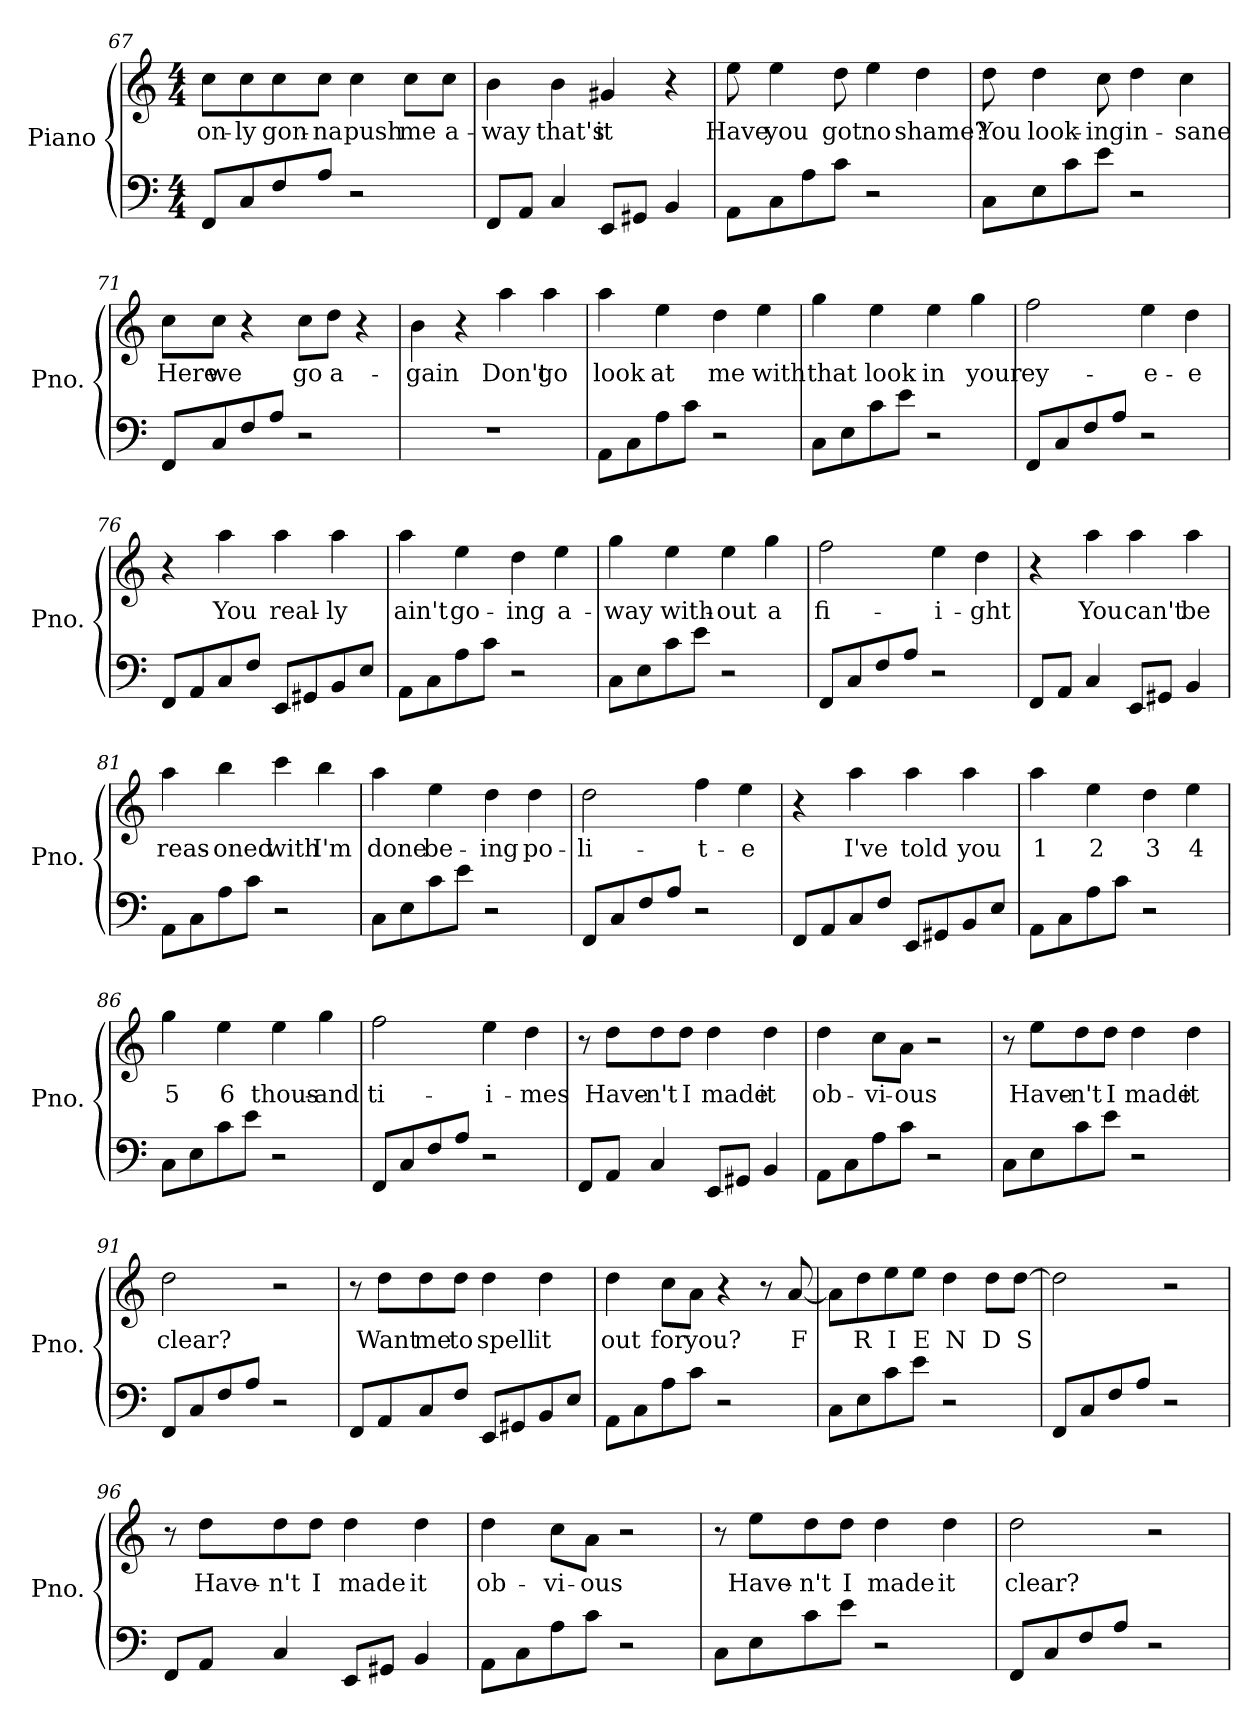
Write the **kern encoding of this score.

**kern	**kern	**text
*part1	*part1	*part1
*staff2	*staff1	*staff1
*I"Piano	*	*
*I'Pno.	*	*
*clefF4	*clefG2	*
*k[]	*k[]	*
*M4/4	*M4/4	*
=67	=67	=67
8FF/L	8cc\L	on-
8C/	8cc\	-ly
8F/	8cc\	gon-
8A/J	8cc\J	-na
2r	4cc\	push
.	8cc\L	me
.	8cc\J	a-
!!LO:PB:g=z
=68	=68	=68
8FF/L	4b\	-way
8AA/J	.	.
4C/	4b\	that's
8EE/L	4g#X/	it
8GG#X/J	.	.
4BB/	4r	.
=69	=69	=69
8AA\L	8ee\	Have
8C\	4ee\	you
8A\	.	.
8c\J	8dd\	got
2r	4ee\	no
.	4dd\	shame?
=70	=70	=70
8C\L	8dd\	You
8E\	4dd\	look-
8c\	.	.
8e\J	8cc\	-ing
2r	4dd\	in-
.	4cc\	-sane
=71	=71	=71
8FF/L	8cc\L	Here
8C/	8cc\J	we
8F/	4r	.
8A/J	.	.
2r	8cc\L	go
.	8dd\J	a-
.	4r	.
!!LO:LB:g=z
=72	=72	=72
1r	4b\	-gain
.	4r	.
.	4aa\	Don't
.	4aa\	go
=73	=73	=73
8AA\L	4aa\	look
8C\	.	.
8A\	4ee\	at
8c\J	.	.
2r	4dd\	me
.	4ee\	with
=74	=74	=74
8C\L	4gg\	that
8E\	.	.
8c\	4ee\	look
8e\J	.	.
2r	4ee\	in
.	4gg\	your
=75	=75	=75
8FF/L	2ff\	ey-
8C/	.	.
8F/	.	.
8A/J	.	.
2r	4ee\	-e-
.	4dd\	-e
=76	=76	=76
8FF/L	4r	.
8AA/	.	.
8C/	4aa\	You
8F/J	.	.
8EE/L	4aa\	real-
8GG#X/	.	.
8BB/	4aa\	-ly
8E/J	.	.
!!LO:LB:g=z
=77	=77	=77
8AA\L	4aa\	ain't
8C\	.	.
8A\	4ee\	go-
8c\J	.	.
2r	4dd\	-ing
.	4ee\	a-
=78	=78	=78
8C\L	4gg\	-way
8E\	.	.
8c\	4ee\	with-
8e\J	.	.
2r	4ee\	-out
.	4gg\	a
=79	=79	=79
8FF/L	2ff\	fi-
8C/	.	.
8F/	.	.
8A/J	.	.
2r	4ee\	-i-
.	4dd\	-ght
=80	=80	=80
8FF/L	4r	.
8AA/J	.	.
4C/	4aa\	You
8EE/L	4aa\	can't
8GG#X/J	.	.
4BB/	4aa\	be
=81	=81	=81
8AA\L	4aa\	reas-
8C\	.	.
8A\	4bb\	-oned
8c\J	.	.
2r	4ccc\	with
.	4bb\	I'm
!!LO:LB:g=z
=82	=82	=82
8C\L	4aa\	done
8E\	.	.
8c\	4ee\	be-
8e\J	.	.
2r	4dd\	-ing
.	4dd\	po-
=83	=83	=83
8FF/L	2dd\	-li-
8C/	.	.
8F/	.	.
8A/J	.	.
2r	4ff\	-t-
.	4ee\	-e
=84	=84	=84
8FF/L	4r	.
8AA/	.	.
8C/	4aa\	I've
8F/J	.	.
8EE/L	4aa\	told
8GG#X/	.	.
8BB/	4aa\	you
8E/J	.	.
=85	=85	=85
8AA\L	4aa\	1
8C\	.	.
8A\	4ee\	2
8c\J	.	.
2r	4dd\	3
.	4ee\	4
=86	=86	=86
8C\L	4gg\	5
8E\	.	.
8c\	4ee\	6
8e\J	.	.
2r	4ee\	thous-
.	4gg\	-and
!!LO:LB:g=z
=87	=87	=87
8FF/L	2ff\	ti-
8C/	.	.
8F/	.	.
8A/J	.	.
2r	4ee\	-i-
.	4dd\	-mes
=88	=88	=88
8FF/L	8r	.
8AA/J	8dd\L	Have-
4C/	8dd\	-n't
.	8dd\J	I
8EE/L	4dd\	made
8GG#X/J	.	.
4BB/	4dd\	it
=89	=89	=89
8AA\L	4dd\	ob-
8C\	.	.
8A\	8cc\L	-vi-
8c\J	8a\J	-ous
2r	2r	.
=90	=90	=90
8C\L	8r	.
8E\	8ee\L	Have-
8c\	8dd\	-n't
8e\J	8dd\J	I
2r	4dd\	made
.	4dd\	it
=91	=91	=91
8FF/L	2dd\	clear?
8C/	.	.
8F/	.	.
8A/J	.	.
2r	2r	.
!!LO:PB:g=z
=92	=92	=92
8FF/L	8r	.
8AA/	8dd\L	Want
8C/	8dd\	me
8F/J	8dd\J	to
8EE/L	4dd\	spell
8GG#X/	.	.
8BB/	4dd\	it
8E/J	.	.
=93	=93	=93
8AA\L	4dd\	out
8C\	.	.
8A\	8cc\L	for
8c\J	8a\J	you?
2r	4r	.
.	8r	.
.	[8a/	F
=94	=94	=94
8C\L	8a\L]	.
8E\	8dd\	R
8c\	8ee\	I
8e\J	8ee\J	E
2r	4dd\	N
.	8dd\L	D
.	[8dd\J	S
=95	=95	=95
8FF/L	2dd\]	.
8C/	.	.
8F/	.	.
8A/J	.	.
2r	2r	.
!!LO:LB:g=z
=96	=96	=96
8FF/L	8r	.
8AA/J	8dd\L	Have-
4C/	8dd\	-n't
.	8dd\J	I
8EE/L	4dd\	made
8GG#X/J	.	.
4BB/	4dd\	it
=97	=97	=97
8AA\L	4dd\	ob-
8C\	.	.
8A\	8cc\L	-vi-
8c\J	8a\J	-ous
2r	2r	.
=98	=98	=98
8C\L	8r	.
8E\	8ee\L	Have-
8c\	8dd\	-n't
8e\J	8dd\J	I
2r	4dd\	made
.	4dd\	it
=99	=99	=99
8FF/L	2dd\	clear?
8C/	.	.
8F/	.	.
8A/J	.	.
2r	2r	.
=	=	=
*-	*-	*-
